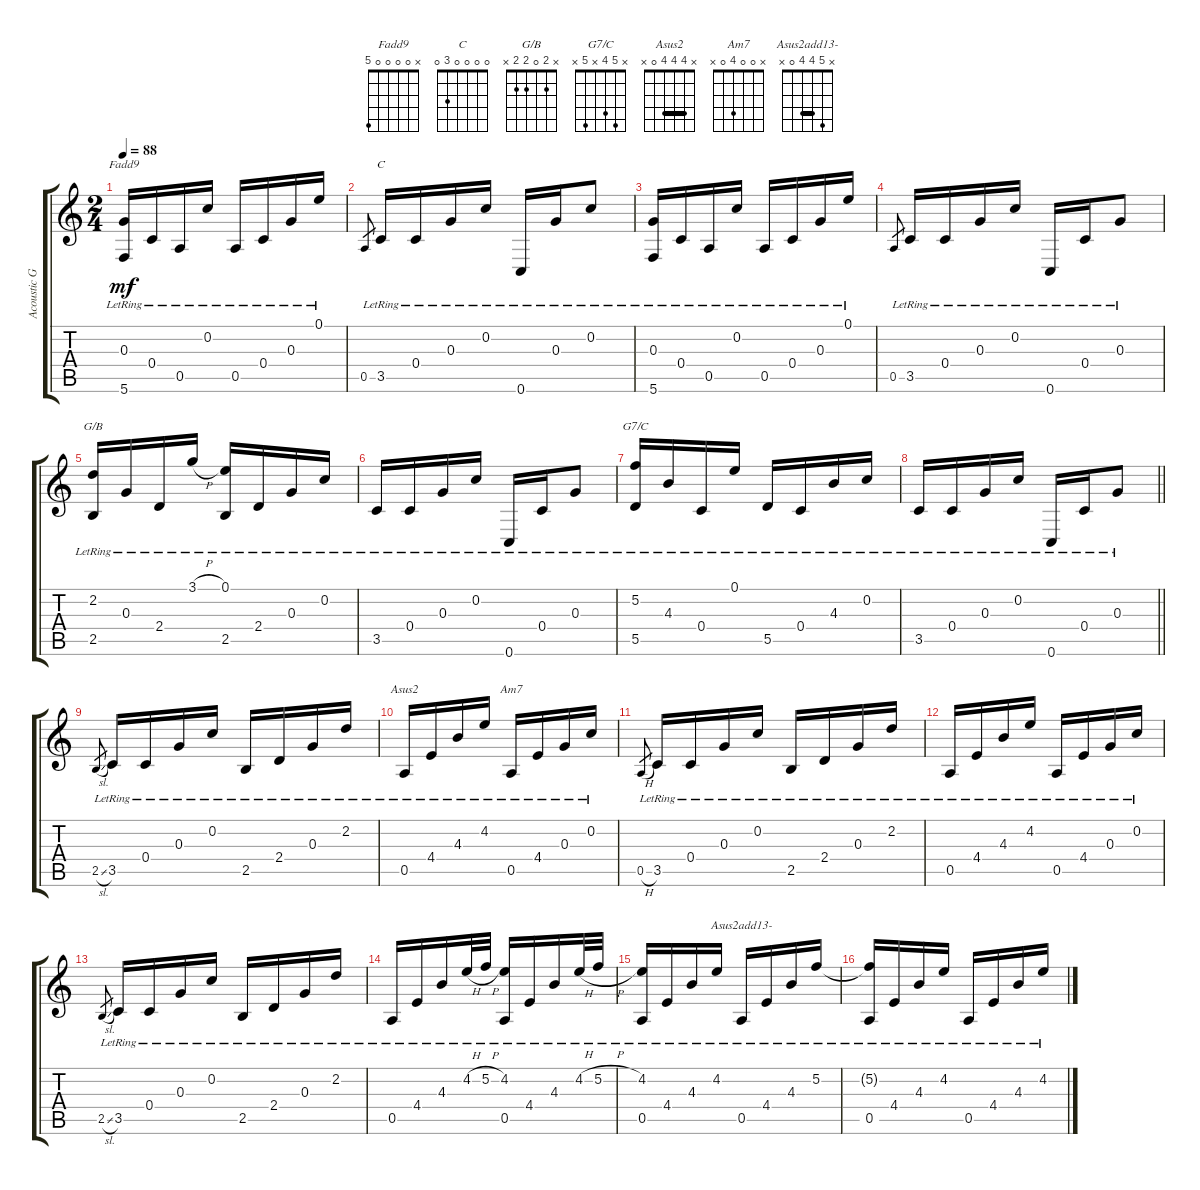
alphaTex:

\track ("Acoustic Guitar" "Acoustic G") {instrument acousticguitarsteel}
\staff {score tabs}
\tuning (E4 C4 G3 C3 A2 C2) {hide}
\chord ("Fadd9" x 0 0 0 0 5)
\chord ("C" 0 0 0 0 3 0)
\chord ("G/B" x 2 0 2 2 x)
\chord ("G7/C" x 5 4 x 5 x)
\chord ("Asus2" x 4 4 4 0 x) {barre 4}
\chord ("Am7" x 0 0 4 0 x)
\chord ("Asus2add13-" x 5 4 4 0 x) {barre 4}
\ts (2 4)
\tempo 88
\clef g2
\ks c
(0.3{lr} 5.6{lr}).16{ch "Fadd9" dy mf} 0.4{lr}.16 0.5{lr}.16 0.2{lr}.16 0.5{lr}.16 0.4{lr}.16 0.3{lr}.16 0.1{lr}.16 |
0.5.8{gr} 3.5{lr}.16{ch "C"} 0.4{lr}.16 0.3{lr}.16 0.2{lr}.16 0.6{lr}.16 0.3{lr}.16 0.2{lr}.8 |
(0.3{lr} 5.6{lr}).16 0.4{lr}.16 0.5{lr}.16 0.2{lr}.16 0.5{lr}.16 0.4{lr}.16 0.3{lr}.16 0.1{lr}.16 |
0.5.8{gr} 3.5{lr}.16 0.4{lr}.16 0.3{lr}.16 0.2{lr}.16 0.6{lr}.16 0.4{lr}.16 0.3{lr}.8 |
(2.2{lr} 2.5{lr}).16{ch "G/B"} 0.3{lr}.16 2.4{lr}.16 3.1{h lr}.16 (0.1{lr} 2.5{lr}).16 2.4{lr}.16 0.3{lr}.16 0.2{lr}.16 |
3.5{lr}.16 0.4{lr}.16 0.3{lr}.16 0.2{lr}.16 0.6{lr}.16 0.4{lr}.16 0.3{lr}.8 |
(5.2{lr} 5.5{lr}).16{ch "G7/C"} 4.3{lr}.16 0.4{lr}.16 0.1{lr}.16 5.5{lr}.16 0.4{lr}.16 4.3{lr}.16 0.2{lr}.16 |
\barLineRight lightlight
3.5{lr}.16 0.4{lr}.16 0.3{lr}.16 0.2{lr}.16 0.6{lr}.16 0.4{lr}.16 0.3{lr}.8 |
2.5{sl}.8{gr} 3.5{lr}.16 0.4{lr}.16 0.3{lr}.16 0.2{lr}.16 2.5{lr}.16 2.4{lr}.16 0.3{lr}.16 2.2{lr}.16 |
0.5{lr}.16{ch "Asus2"} 4.4{lr}.16 4.3{lr}.16 4.2{lr}.16 0.5{lr}.16{ch "Am7"} 4.4{lr}.16 0.3{lr}.16 0.2{lr}.16 |
0.5{h}.8{gr} 3.5{lr}.16 0.4{lr}.16 0.3{lr}.16 0.2{lr}.16 2.5{lr}.16 2.4{lr}.16 0.3{lr}.16 2.2{lr}.16 |
0.5{lr}.16 4.4{lr}.16 4.3{lr}.16 4.2{lr}.16 0.5{lr}.16 4.4{lr}.16 0.3{lr}.16 0.2{lr}.16 |
2.5{sl}.8{gr} 3.5{lr}.16 0.4{lr}.16 0.3{lr}.16 0.2{lr}.16 2.5{lr}.16 2.4{lr}.16 0.3{lr}.16 2.2{lr}.16 |
0.5{lr}.16 4.4{lr}.16 4.3{lr}.16 4.2{h lr}.32 5.2{h lr}.32 (4.2{lr} 0.5{lr}).16 4.4{lr}.16 4.3{lr}.16 4.2{h lr}.32 5.2{h lr}.32 |
(4.2{lr} 0.5{lr}).16 4.4{lr}.16 4.3{lr}.16 4.2{lr}.16 0.5{lr}.16{ch "Asus2add13-"} 4.4{lr}.16 4.3{lr}.16 5.2{lr}.16 |
(5.2{t} 0.5{lr}).16 4.4{lr}.16 4.3{lr}.16 4.2{lr}.16 0.5{lr}.16 4.4{lr}.16 4.3{lr}.16 4.2{lr}.16
